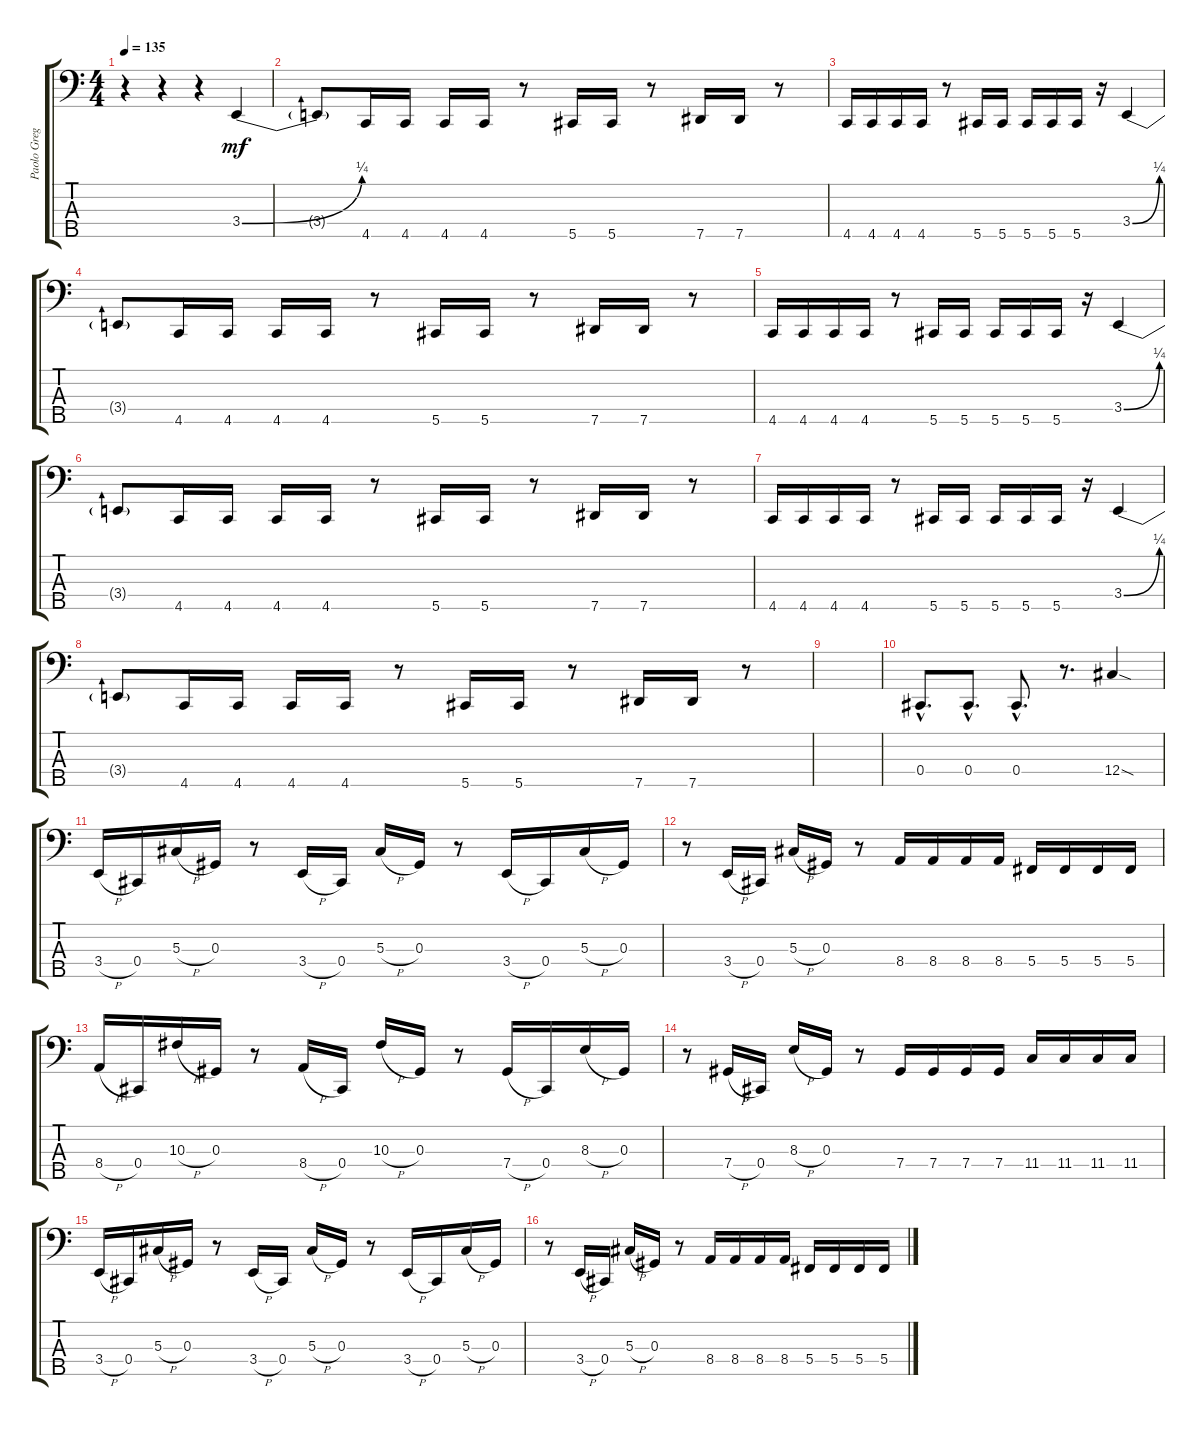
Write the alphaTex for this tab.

\track ("Paolo Gregoletto" "Paolo Greg") {instrument electricbassfinger}
\staff {score tabs}
\tuning (Gb2 Db2 Ab1 Db1 Ab0) {hide}
\ts (4 4)
\tempo 135
\clef f4
\ks c
r.4{dy mf instrument electricbassfinger} r.4 r.4 3.4{be (bend 0 0 60 1)}.4 |
3.4{t}.8 4.5.16 4.5.16 4.5.16 4.5.16 r.8 5.5.16 5.5.16 r.8 7.5.16 7.5.16 r.8 |
4.5.16 4.5.16 4.5.16 4.5.16 r.8 5.5.16 5.5.16 5.5.16 5.5.16 5.5.16 r.16 3.4{be (bend 0 0 60 1)}.4 |
3.4{t}.8 4.5.16 4.5.16 4.5.16 4.5.16 r.8 5.5.16 5.5.16 r.8 7.5.16 7.5.16 r.8 |
4.5.16 4.5.16 4.5.16 4.5.16 r.8 5.5.16 5.5.16 5.5.16 5.5.16 5.5.16 r.16 3.4{be (bend 0 0 60 1)}.4 |
3.4{t}.8 4.5.16 4.5.16 4.5.16 4.5.16 r.8 5.5.16 5.5.16 r.8 7.5.16 7.5.16 r.8 |
4.5.16 4.5.16 4.5.16 4.5.16 r.8 5.5.16 5.5.16 5.5.16 5.5.16 5.5.16 r.16 3.4{be (bend 0 0 60 1)}.4 |
3.4{t}.8 4.5.16 4.5.16 4.5.16 4.5.16 r.8 5.5.16 5.5.16 r.8 7.5.16 7.5.16 r.8 |
|
0.4{hac}.8{d} 0.4{hac}.8{d} 0.4{hac}.8{d} r.8{d} 12.4{sod}.4 |
3.4{h}.16 0.4.16 5.3{h}.16 0.3.16 r.8 3.4{h}.16 0.4.16 5.3{h}.16 0.3.16 r.8 3.4{h}.16 0.4.16 5.3{h}.16 0.3.16 |
r.8 3.4{h}.16 0.4.16 5.3{h}.16 0.3.16 r.8 8.4.16 8.4.16 8.4.16 8.4.16 5.4.16 5.4.16 5.4.16 5.4.16 |
8.4{h}.16 0.4.16 10.3{h}.16 0.3.16 r.8 8.4{h}.16 0.4.16 10.3{h}.16 0.3.16 r.8 7.4{h}.16 0.4.16 8.3{h}.16 0.3.16 |
r.8 7.4{h}.16 0.4.16 8.3{h}.16 0.3.16 r.8 7.4.16 7.4.16 7.4.16 7.4.16 11.4.16 11.4.16 11.4.16 11.4.16 |
3.4{h}.16 0.4.16 5.3{h}.16 0.3.16 r.8 3.4{h}.16 0.4.16 5.3{h}.16 0.3.16 r.8 3.4{h}.16 0.4.16 5.3{h}.16 0.3.16 |
r.8 3.4{h}.16 0.4.16 5.3{h}.16 0.3.16 r.8 8.4.16 8.4.16 8.4.16 8.4.16 5.4.16 5.4.16 5.4.16 5.4.16
